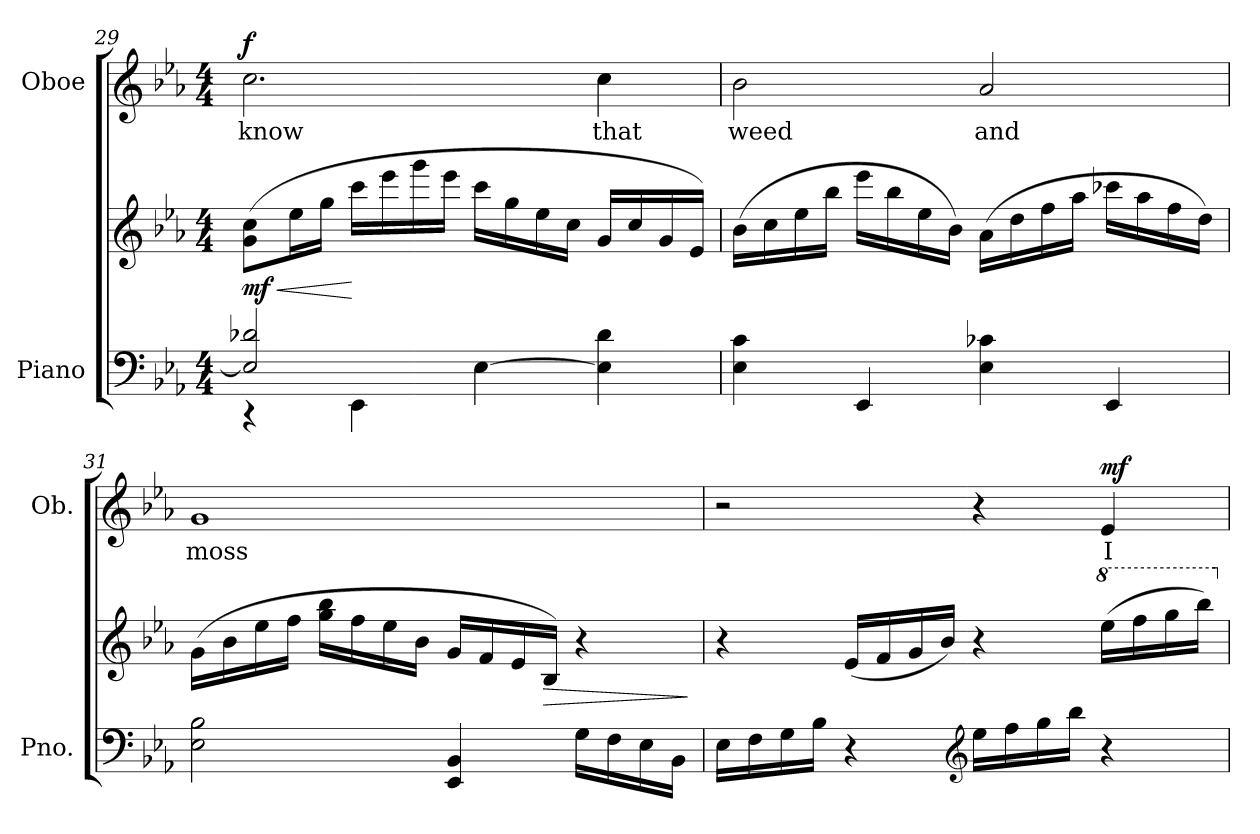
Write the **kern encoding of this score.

**kern	**kern	**dynam	**kern	**text	**dynam
*part2	*part2	*part2	*part1	*part1	*part1
*staff3	*staff2	*staff2/3	*staff1	*staff1	*staff1
*I"Piano	*	*	*I"Oboe	*	*
*I'Pno.	*	*	*I'Ob.	*	*
!!LO:LB:g=z
*clefF4	*clefG2	*	*clefG2	*	*
*k[b-e-a-]	*k[b-e-a-]	*	*k[b-e-a-]	*	*
*M4/4	*M4/4	*	*M4/4	*	*
=29	=29	=29	=29	=29	=29
*^	*	*	*	*	*
!	!	!	!LO:HP:b	!	!LO:LY:b	!
!	!	!	!LO:DY:n=1:b	!	!	!LO:DY:a
2E-/] 2d-X/	4r	(8g\ 8cc\L	< mf	2.cc\	know	f
.	.	16ee-\L	.	.	.	.
.	.	16gg\JJ	.	.	.	.
.	4EE-\	16ccc\LL	[	.	.	.
.	.	16eee-\	.	.	.	.
.	.	16ggg\	.	.	.	.
.	.	16eee-\JJ	.	.	.	.
[4E-\	2ryy	16ccc\LL	.	.	.	.
.	.	16gg\	.	.	.	.
.	.	16ee-\	.	.	.	.
.	.	16cc\JJ	.	.	.	.
!	!	!	!	!	!LO:LY:b	!
4E-\] 4d-\	.	16g/LL	.	4cc\	that	.
.	.	16cc/	.	.	.	.
.	.	16g/	.	.	.	.
.	.	16e-/JJ)	.	.	.	.
*v	*v	*	*	*	*	*
=30	=30	=30	=30	=30	=30
!	!	!	!	!LO:LY:b	!
4E-\ 4c\	(16b-\LL	.	2b-\	weed	.
.	16cc\	.	.	.	.
.	16ee-\	.	.	.	.
.	16bb-\JJ	.	.	.	.
4EE-/	16eee-\LL	.	.	.	.
.	16bb-\	.	.	.	.
.	16ee-\	.	.	.	.
.	16b-\JJ)	.	.	.	.
!	!	!	!	!LO:LY:b	!
4E-\ 4c-X\	(16a-\LL	.	2a-/	and	.
.	16dd\	.	.	.	.
.	16ff\	.	.	.	.
.	16aa-\JJ	.	.	.	.
4EE-/	16ccc-X\LL	.	.	.	.
.	16aa-\	.	.	.	.
.	16ff\	.	.	.	.
.	16dd\JJ)	.	.	.	.
!!LO:LB:g=z
=31	=31	=31	=31	=31	=31
!	!	!	!	!LO:LY:b	!
2E-\ 2B-\	(16g\LL	.	1g	moss	.
.	16b-\	.	.	.	.
.	16ee-\	.	.	.	.
.	16ff\JJ	.	.	.	.
.	16gg\ 16bb-\LL	.	.	.	.
.	16ff\	.	.	.	.
.	16ee-\	.	.	.	.
.	16b-\JJ	.	.	.	.
4EE-/ 4BB-/	16g/LL	.	.	.	.
.	16f/	.	.	.	.
.	16e-/	.	.	.	.
!	!	!LO:HP:b	!	!	!
.	16B-/JJ)	>	.	.	.
16G\LL	4r	.	.	.	.
16F\	.	.	.	.	.
16E-\	.	.	.	.	.
16BB-\JJ	.	.	.	.	.
.	.	]	.	.	.
=32	=32	=32	=32	=32	=32
16E-\LL	4r	.	2r	.	.
16F\	.	.	.	.	.
16G\	.	.	.	.	.
16B-\JJ	.	.	.	.	.
4r	(16e-/LL	.	.	.	.
.	16f/	.	.	.	.
.	16g/	.	.	.	.
.	16b-/JJ)	.	.	.	.
*clefG2	*	*	*	*	*
16ee-\LL	4r	.	4r	.	.
16ff\	.	.	.	.	.
16gg\	.	.	.	.	.
16bb-\JJ	.	.	.	.	.
*	*8va	*	*	*	*
!	!	!	!	!LO:LY:b	!LO:DY:a
4r	(16eee-\LL	.	4e-/	I	mf
.	16fff\	.	.	.	.
.	16ggg\	.	.	.	.
.	16bbb-\JJ)	.	.	.	.
*	*X8va	*	*	*	*
=	=	=	=	=	=
*-	*-	*-	*-	*-	*-
